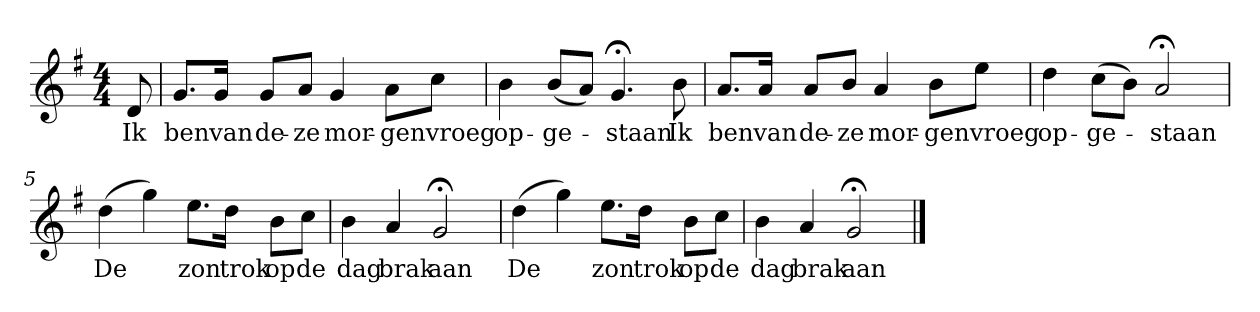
**kern	**text
*part1	*part1
*staff1	*staff1
*k[f#]	*
*G:	*
*M4/4	*
*MM120	*
=	=
8d	Ik
=1	=1
8.gL	ben
16gJk	van
8gL	de-
8aJ	-ze
4g	mor-
8aL	-gen
8ccJ	vroeg
=2	=2
4b	op-
(8bL	-ge-
8aJ)	.
4.g;<	-staan
8b	Ik
=3	=3
8.aL	ben
16aJk	van
8aL	de-
8bJ	-ze
4a	mor-
8bL	-gen
8eeJ	vroeg
=4	=4
4dd	op-
(8ccL	-ge-
8bJ)	.
2a;<	-staan
=5	=5
(4dd	De
4gg)	.
8.eeL	zon
16ddJk	trok
8bL	op
8ccJ	de
=6	=6
4b	dag
4a	brak
2g;<	aan
=7	=7
(4dd	De
4gg)	.
8.eeL	zon
16ddJk	trok
8bL	op
8ccJ	de
=8	=8
4b	dag
4a	brak
2g;<	aan
==	==
*-	*-
